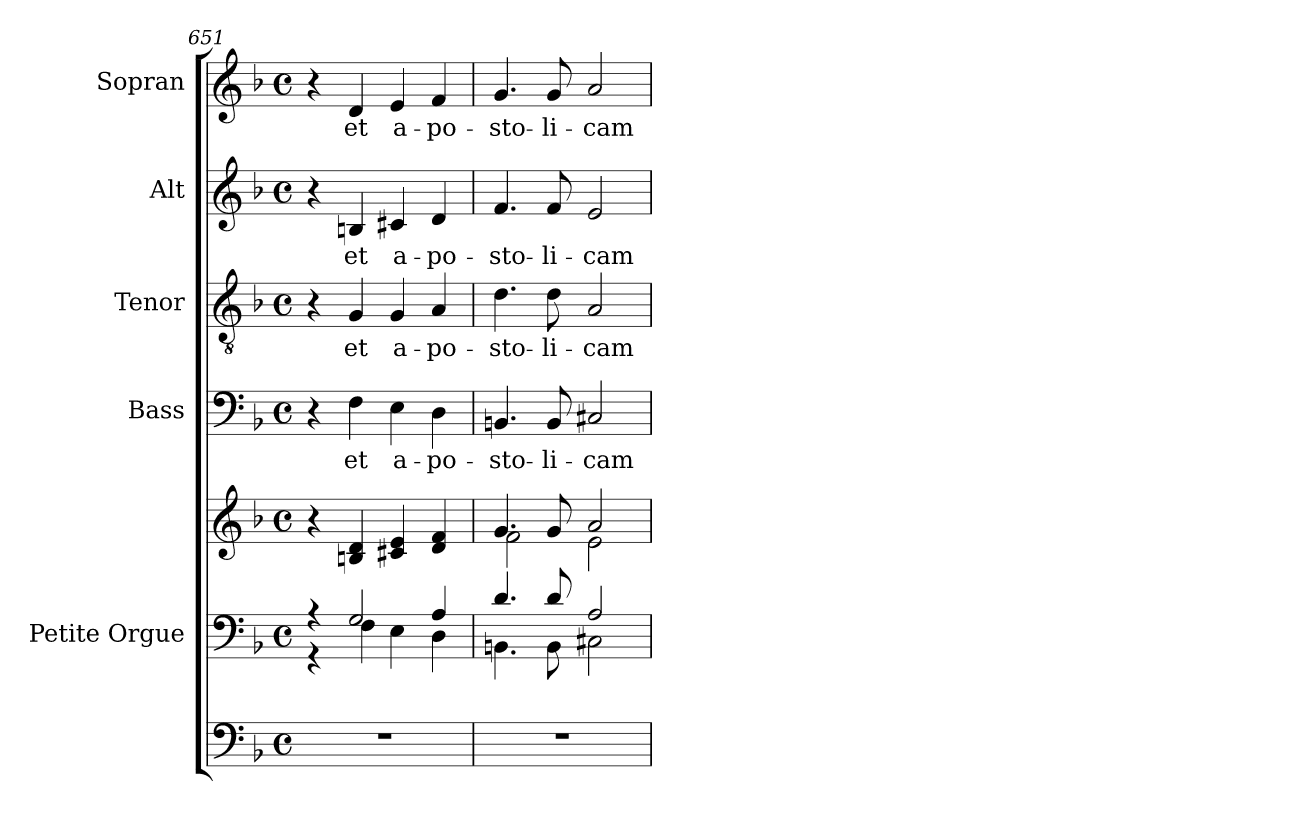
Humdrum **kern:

**kern	**kern	**kern	**kern	**text	**kern	**text	**kern	**text	**kern	**text
*part6	*part5	*part5	*part4	*part4	*part3	*part3	*part2	*part2	*part1	*part1
*staff7	*staff6	*staff5	*staff4	*staff4	*staff3	*staff3	*staff2	*staff2	*staff1	*staff1
*	*I"Petite Orgue	*	*I"Bass	*	*I"Tenor	*	*I"Alt	*	*I"Sopran	*
*	*I'Org. 1	*	*I'B.	*	*I'T.	*	*I'A.	*	*I'S.	*
*clefF4	*clefF4	*clefG2	*clefF4	*	*clefGv2	*	*clefG2	*	*clefG2	*
*k[b-]	*k[b-]	*k[b-]	*k[b-]	*	*k[b-]	*	*k[b-]	*	*k[b-]	*
*F:	*F:	*F:	*F:	*	*F:	*	*F:	*	*F:	*
*M4/4	*M4/4	*M4/4	*M4/4	*	*M4/4	*	*M4/4	*	*M4/4	*
*met(c)	*met(c)	*met(c)	*met(c)	*	*met(c)	*	*met(c)	*	*met(c)	*
=651	=651	=651	=651	=651	=651	=651	=651	=651	=651	=651
*	*^	*	*	*	*	*	*	*	*	*
1r	4r	4r	4r	4r	.	4r	.	4r	.	4r	.
!	!	!	!	!	!LO:LY:b	!	!LO:LY:b	!	!LO:LY:b	!	!LO:LY:b
.	2G/	4F\	4Bn/ 4d/	4F\	et	4G/	et	4Bn/	et	4d/	et
!	!	!	!	!	!LO:LY:b	!	!LO:LY:b	!	!LO:LY:b	!	!LO:LY:b
.	.	4E\	4c#X/ 4e/	4E\	a-	4G/	a-	4c#X/	a-	4e/	a-
!	!	!	!	!	!LO:LY:b	!	!LO:LY:b	!	!LO:LY:b	!	!LO:LY:b
.	4A/	4D\	4d/ 4f/	4D\	-po-	4A/	-po-	4d/	-po-	4f/	-po-
=652	=652	=652	=652	=652	=652	=652	=652	=652	=652	=652	=652
*	*	*	*^	*	*	*	*	*	*	*	*
!	!	!	!	!	!	!LO:LY:b	!	!LO:LY:b	!	!LO:LY:b	!	!LO:LY:b
1r	4.d/	4.BBn\	4.g/	2f\	4.BBn/	-sto-	4.d\	-sto-	4.f/	-sto-	4.g/	-sto-
!	!	!	!	!	!	!LO:LY:b	!	!LO:LY:b	!	!LO:LY:b	!	!LO:LY:b
.	8d/	8BB\	8g/	.	8BB/	-li-	8d\	-li-	8f/	-li-	8g/	-li-
!	!	!	!	!	!	!LO:LY:b	!	!LO:LY:b	!	!LO:LY:b	!	!LO:LY:b
.	2A/	2C#X\	2a/	2e\	2C#X/	-cam	2A/	-cam	2e/	-cam	2a/	-cam
*	*v	*v	*	*	*	*	*	*	*	*	*	*
*	*	*v	*v	*	*	*	*	*	*	*	*
=	=	=	=	=	=	=	=	=	=	=
*-	*-	*-	*-	*-	*-	*-	*-	*-	*-	*-
